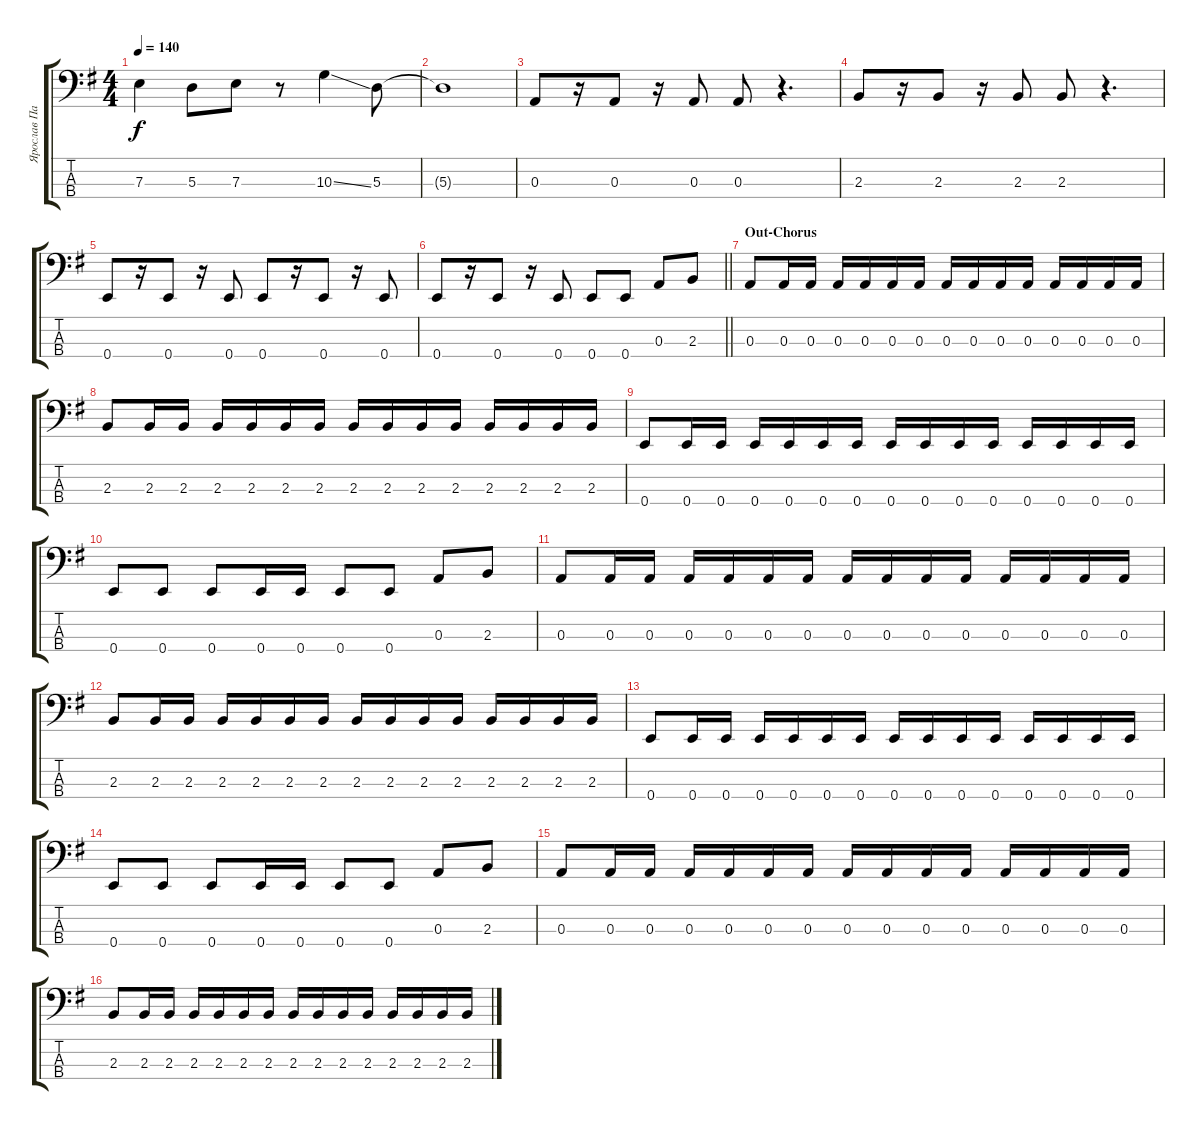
\track ("Ярослав Пастухов" "Ярослав Па") {instrument electricbasspick}
\staff {score tabs}
\tuning (G2 D2 A1 E1) {hide}
\ts (4 4)
\tempo 140
\clef f4
\ks g
7.3.4{dy f} 5.3.8 7.3.8 r.8 10.3{ss}.4 5.3.8 |
5.3{t}.1 |
0.3.8 r.16 0.3.8 r.16 0.3.8 0.3.8 r.4{d} |
2.3.8 r.16 2.3.8 r.16 2.3.8 2.3.8 r.4{d} |
0.4.8 r.16 0.4.8 r.16 0.4.8 0.4.8 r.16 0.4.8 r.16 0.4.8 |
\barLineRight lightlight
0.4.8 r.16 0.4.8 r.16 0.4.8 0.4.8 0.4.8 0.3.8 2.3.8 |
\section ("" "Out-Chorus")
0.3.8 0.3.16 0.3.16 0.3.16 0.3.16 0.3.16 0.3.16 0.3.16 0.3.16 0.3.16 0.3.16 0.3.16 0.3.16 0.3.16 0.3.16 |
2.3.8 2.3.16 2.3.16 2.3.16 2.3.16 2.3.16 2.3.16 2.3.16 2.3.16 2.3.16 2.3.16 2.3.16 2.3.16 2.3.16 2.3.16 |
0.4.8 0.4.16 0.4.16 0.4.16 0.4.16 0.4.16 0.4.16 0.4.16 0.4.16 0.4.16 0.4.16 0.4.16 0.4.16 0.4.16 0.4.16 |
0.4.8 0.4.8 0.4.8 0.4.16 0.4.16 0.4.8 0.4.8 0.3.8 2.3.8 |
0.3.8 0.3.16 0.3.16 0.3.16 0.3.16 0.3.16 0.3.16 0.3.16 0.3.16 0.3.16 0.3.16 0.3.16 0.3.16 0.3.16 0.3.16 |
2.3.8 2.3.16 2.3.16 2.3.16 2.3.16 2.3.16 2.3.16 2.3.16 2.3.16 2.3.16 2.3.16 2.3.16 2.3.16 2.3.16 2.3.16 |
0.4.8 0.4.16 0.4.16 0.4.16 0.4.16 0.4.16 0.4.16 0.4.16 0.4.16 0.4.16 0.4.16 0.4.16 0.4.16 0.4.16 0.4.16 |
0.4.8 0.4.8 0.4.8 0.4.16 0.4.16 0.4.8 0.4.8 0.3.8 2.3.8 |
0.3.8 0.3.16 0.3.16 0.3.16 0.3.16 0.3.16 0.3.16 0.3.16 0.3.16 0.3.16 0.3.16 0.3.16 0.3.16 0.3.16 0.3.16 |
2.3.8 2.3.16 2.3.16 2.3.16 2.3.16 2.3.16 2.3.16 2.3.16 2.3.16 2.3.16 2.3.16 2.3.16 2.3.16 2.3.16 2.3.16
